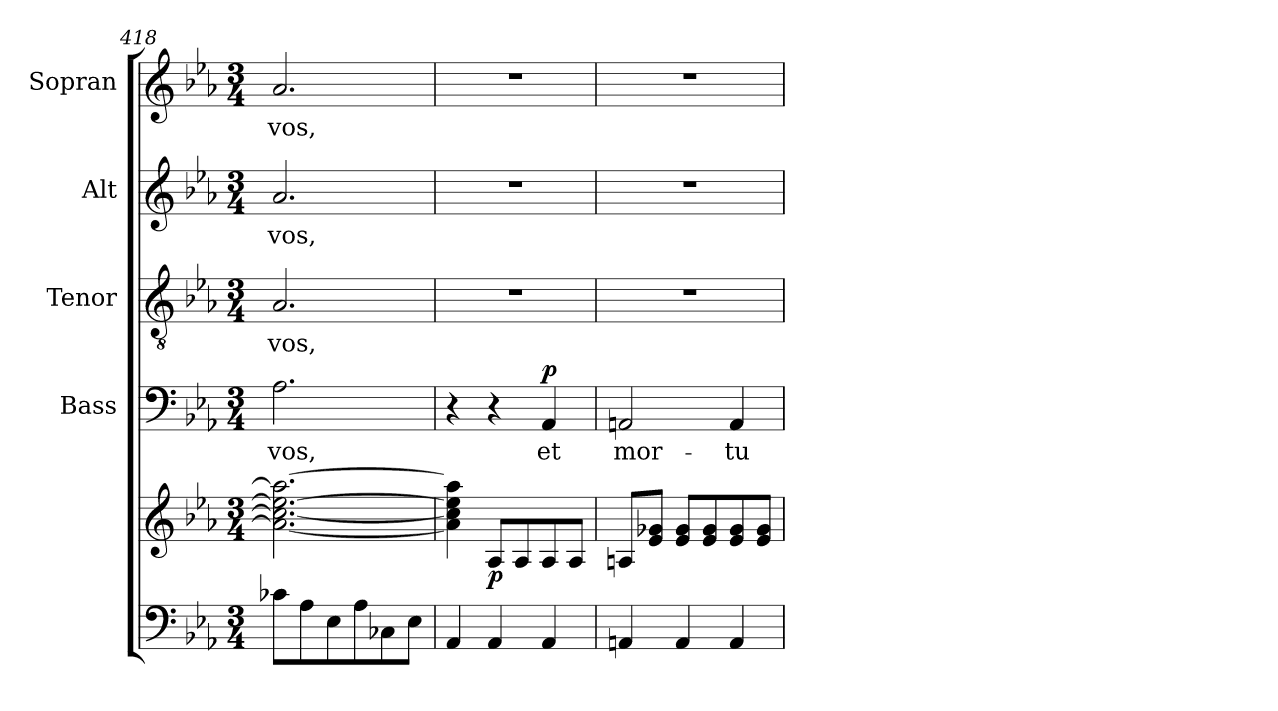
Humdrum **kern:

**kern	**kern	**dynam	**kern	**text	**dynam	**kern	**text	**kern	**text	**kern	**text
*part5	*part5	*part5	*part4	*part4	*part4	*part3	*part3	*part2	*part2	*part1	*part1
*staff6	*staff5	*staff5/6	*staff4	*staff4	*staff4	*staff3	*staff3	*staff2	*staff2	*staff1	*staff1
*	*	*	*I"Bass	*	*	*I"Tenor	*	*I"Alt	*	*I"Sopran	*
*	*	*	*I'B.	*	*	*I'T.	*	*I'A.	*	*I'S.	*
*clefF4	*clefG2	*	*clefF4	*	*	*clefGv2	*	*clefG2	*	*clefG2	*
*k[b-e-a-]	*k[b-e-a-]	*	*k[b-e-a-]	*	*	*k[b-e-a-]	*	*k[b-e-a-]	*	*k[b-e-a-]	*
*E-:	*E-:	*	*E-:	*	*	*E-:	*	*E-:	*	*E-:	*
*M3/4	*M3/4	*	*M3/4	*	*	*M3/4	*	*M3/4	*	*M3/4	*
=418	=418	=418	=418	=418	=418	=418	=418	=418	=418	=418	=418
!	!	!	!	!LO:LY:b	!	!	!LO:LY:b	!	!LO:LY:b	!	!LO:LY:b
8c-X\L	2.a-\_ 2.cc-\_ 2.ee-\_ 2.aa-\_	.	2.A-\	-vos,	.	2.A-/	-vos,	2.a-/	-vos,	2.a-/	-vos,
8A-\	.	.	.	.	.	.	.	.	.	.	.
8E-\	.	.	.	.	.	.	.	.	.	.	.
8A-\	.	.	.	.	.	.	.	.	.	.	.
8C-X\	.	.	.	.	.	.	.	.	.	.	.
8E-\J	.	.	.	.	.	.	.	.	.	.	.
=419	=419	=419	=419	=419	=419	=419	=419	=419	=419	=419	=419
4AA-/	4a-\] 4cc-\] 4ee-\] 4aa-\]	.	4r	.	.	2.r	.	2.r	.	2.r	.
!	!	!LO:DY:b	!	!	!	!	!	!	!	!	!
4AA-/	8A-/L	p	4r	.	.	.	.	.	.	.	.
.	8A-/	.	.	.	.	.	.	.	.	.	.
!	!	!	!	!LO:LY:b	!LO:DY:a	!	!	!	!	!	!
4AA-/	8A-/	.	4AA-/	et	p	.	.	.	.	.	.
.	8A-/J	.	.	.	.	.	.	.	.	.	.
=420	=420	=420	=420	=420	=420	=420	=420	=420	=420	=420	=420
!	!	!	!	!LO:LY:b	!	!	!	!	!	!	!
4AAn/	8An/L	.	2AAn/	mor-	.	2.r	.	2.r	.	2.r	.
.	8e-/ 8g-X/J	.	.	.	.	.	.	.	.	.	.
4AA/	8e-/ 8g-/L	.	.	.	.	.	.	.	.	.	.
.	8e-/ 8g-/	.	.	.	.	.	.	.	.	.	.
!	!	!	!	!LO:LY:b	!	!	!	!	!	!	!
4AA/	8e-/ 8g-/	.	4AA/	-tu-	.	.	.	.	.	.	.
.	8e-/ 8g-/J	.	.	.	.	.	.	.	.	.	.
=	=	=	=	=	=	=	=	=	=	=	=
*-	*-	*-	*-	*-	*-	*-	*-	*-	*-	*-	*-
